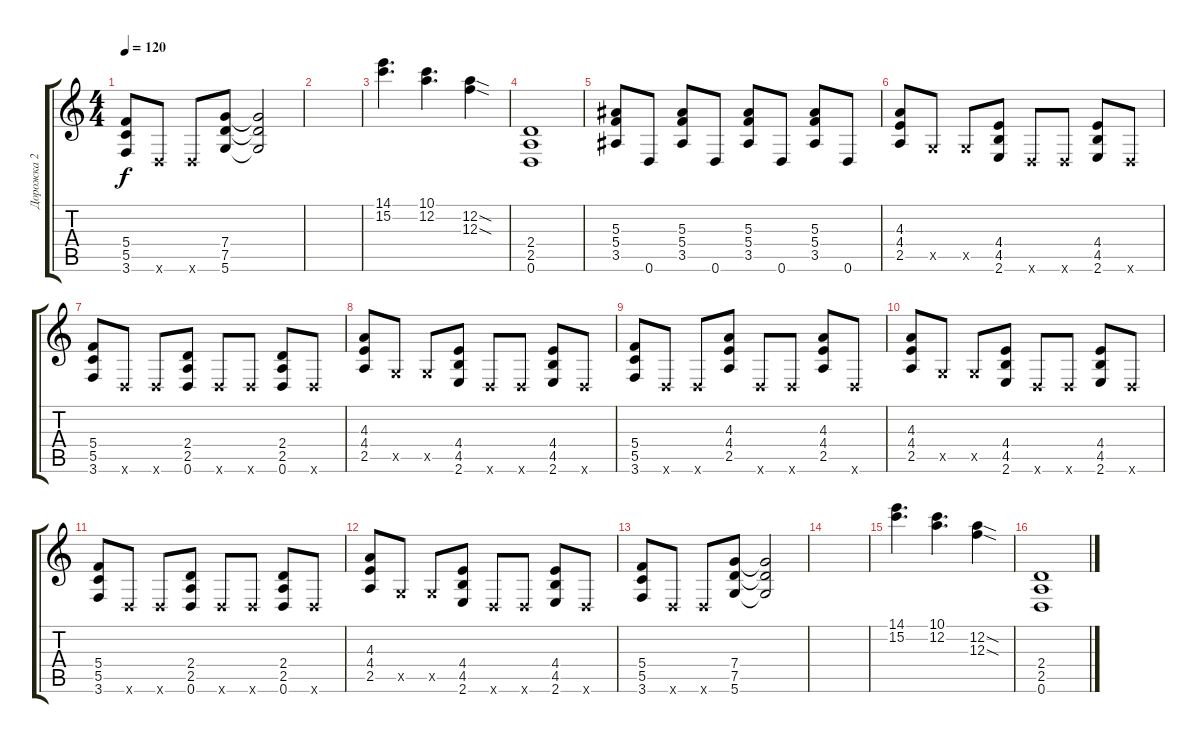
\track ("Дорожка 2" "Дорожка 2") {instrument distortionguitar}
\staff {score tabs}
\tuning (D4 A3 F3 C3 G2 D2) {hide}
\ts (4 4)
\tempo 120
\clef g2
\ks c
(5.4 5.5 3.6).8{dy f} 0.6{x}.8 0.6{x}.8 (7.4 7.5 5.6).8 (7.4{t} 7.5{t} 5.6{t}).2 |
|
(14.1 15.2).4{d} (10.1 12.2).4{d} (12.2{sod} 12.3{sod}).4 |
(2.4 2.5 0.6).1 |
(5.3 5.4 3.5).8 0.6.8 (5.3 5.4 3.5).8 0.6.8 (5.3 5.4 3.5).8 0.6.8 (5.3 5.4 3.5).8 0.6.8 |
(4.3 4.4 2.5).8 0.5{x}.8 0.5{x}.8 (4.4 4.5 2.6).8 0.6{x}.8 0.6{x}.8 (4.4 4.5 2.6).8 0.6{x}.8 |
(5.4 5.5 3.6).8 0.6{x}.8 0.6{x}.8 (2.4 2.5 0.6).8 0.6{x}.8 0.6{x}.8 (2.4 2.5 0.6).8 0.6{x}.8 |
(4.3 4.4 2.5).8 0.5{x}.8 0.5{x}.8 (4.4 4.5 2.6).8 0.6{x}.8 0.6{x}.8 (4.4 4.5 2.6).8 0.6{x}.8 |
(5.4 5.5 3.6).8 0.6{x}.8 0.6{x}.8 (4.3 4.4 2.5).8 0.6{x}.8 0.6{x}.8 (4.3 4.4 2.5).8 0.6{x}.8 |
(4.3 4.4 2.5).8 0.5{x}.8 0.5{x}.8 (4.4 4.5 2.6).8 0.6{x}.8 0.6{x}.8 (4.4 4.5 2.6).8 0.6{x}.8 |
(5.4 5.5 3.6).8 0.6{x}.8 0.6{x}.8 (2.4 2.5 0.6).8 0.6{x}.8 0.6{x}.8 (2.4 2.5 0.6).8 0.6{x}.8 |
(4.3 4.4 2.5).8 0.5{x}.8 0.5{x}.8 (4.4 4.5 2.6).8 0.6{x}.8 0.6{x}.8 (4.4 4.5 2.6).8 0.6{x}.8 |
(5.4 5.5 3.6).8 0.6{x}.8 0.6{x}.8 (7.4 7.5 5.6).8 (7.4{t} 7.5{t} 5.6{t}).2 |
|
(14.1 15.2).4{d} (10.1 12.2).4{d} (12.2{sod} 12.3{sod}).4 |
(2.4 2.5 0.6).1
